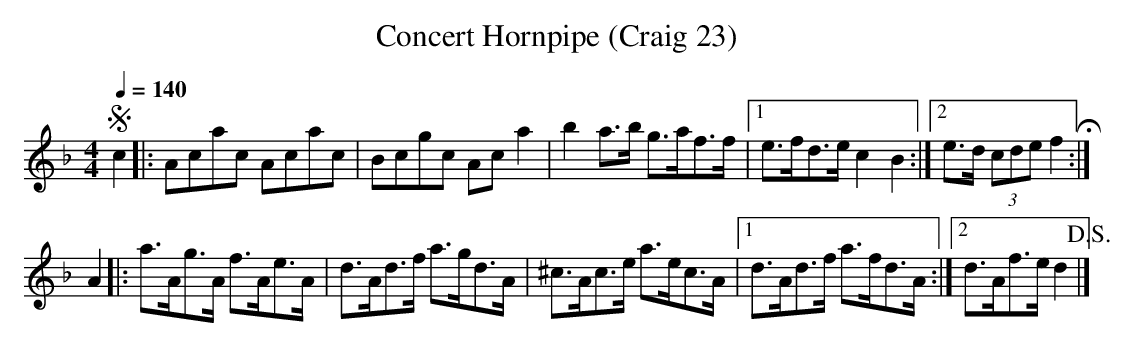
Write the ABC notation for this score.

X:1
T:Concert Hornpipe (Craig 23)
M:4/4
L:1/8
Q:1/4=140
K:F major
Sc2|: Acac Acac | Bcgc Ac a2 | b2 a>b g>af>f |1 e>fd>e c2 B2 :|2e>d (3cde f2 H:|!
A2 |: a>Ag>A f>Ae>A | d>Ad>f a>gd>A | ^c>Ac>e a>ec>A |1 d>Ad>f a>fd>A :|2d>Af>e d2 !D.S.!|]
